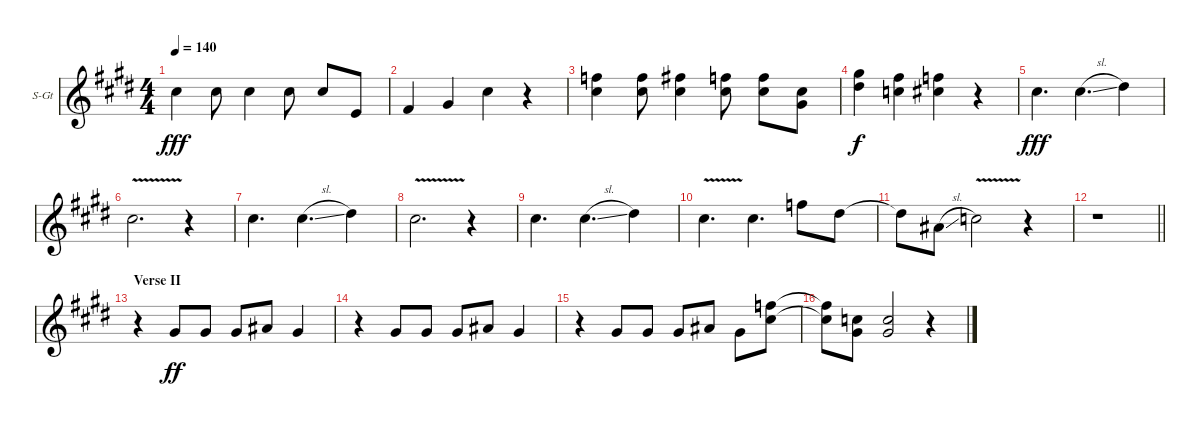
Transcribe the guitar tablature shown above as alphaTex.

\bracketExtendMode groupsimilarinstruments
\firstSystemTrackNameOrientation horizontal
\otherSystemsTrackNameOrientation horizontal
\track ("Billi Joe [voice]" "S-Gt") {instrument tenorsax}
\staff {score}
\tuning (E4 B3 G3 D3 A2 E2)
\displaytranspose 12
\ts (4 4)
\tempo 140
\clef g2
\ks e
6.3.4{dy fff} 6.3.8 6.3.4 6.3.8 6.3.8 2.4.8 |
4.4.4 6.4.4 6.3.4 r.4 |
(6.2 6.3).4 (6.2 6.3).8 (7.2 6.3).4 (6.2 6.3).8 (6.2 6.3).8 (2.2 1.3).8 |
(4.1 4.2).4{dy f} (2.1 1.2).4 (1.1 2.2).4 r.4 |
6.3.4{d dy fff} 6.3{sl}.4{d} 8.3.4 |
6.3{v}.2{d} r.4 |
6.3.4{d} 6.3{sl}.4{d} 8.3.4 |
6.3{v}.2{d} r.4 |
6.3.4{d} 6.3{sl}.4{d} 8.3.4 |
6.3{v}.4{d} 6.3.4{d} 6.2.8 4.2.8 |
4.2{t}.8 3.3{sl}.8 5.3{v}.2 r.4 |
\barLineRight lightlight
r.1 |
\section ("" "Verse II")
r.4 6.4.8{dy ff} 6.4.8 6.4.8 8.4.8 6.4.4 |
r.4 6.4.8 6.4.8 6.4.8 8.4.8 6.4.4 |
r.4 6.4.8 6.4.8 6.4.8 8.4.8 6.4.8 (10.3 11.4).8 |
(10.3{t} 11.4{t}).8 (10.4 11.5).8 (10.4 11.5).2 r.4
